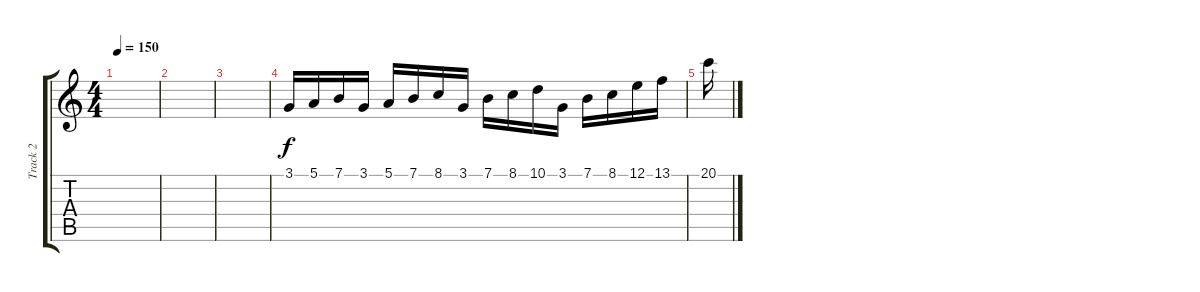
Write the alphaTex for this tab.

\track ("Track 2" "Track 2") {instrument orchestralharp}
\staff {score tabs}
\tuning (E4 B3 G3 D3 A2 E2) {hide}
\ts (4 4)
\tempo 150
\clef g2
\ks c
|
|
|
3.1.16 5.1.16 7.1.16 3.1.16 5.1.16 7.1.16 8.1.16 3.1.16 7.1.16 8.1.16 10.1.16 3.1.16 7.1.16 8.1.16 12.1.16 13.1.16 |
20.1.16
